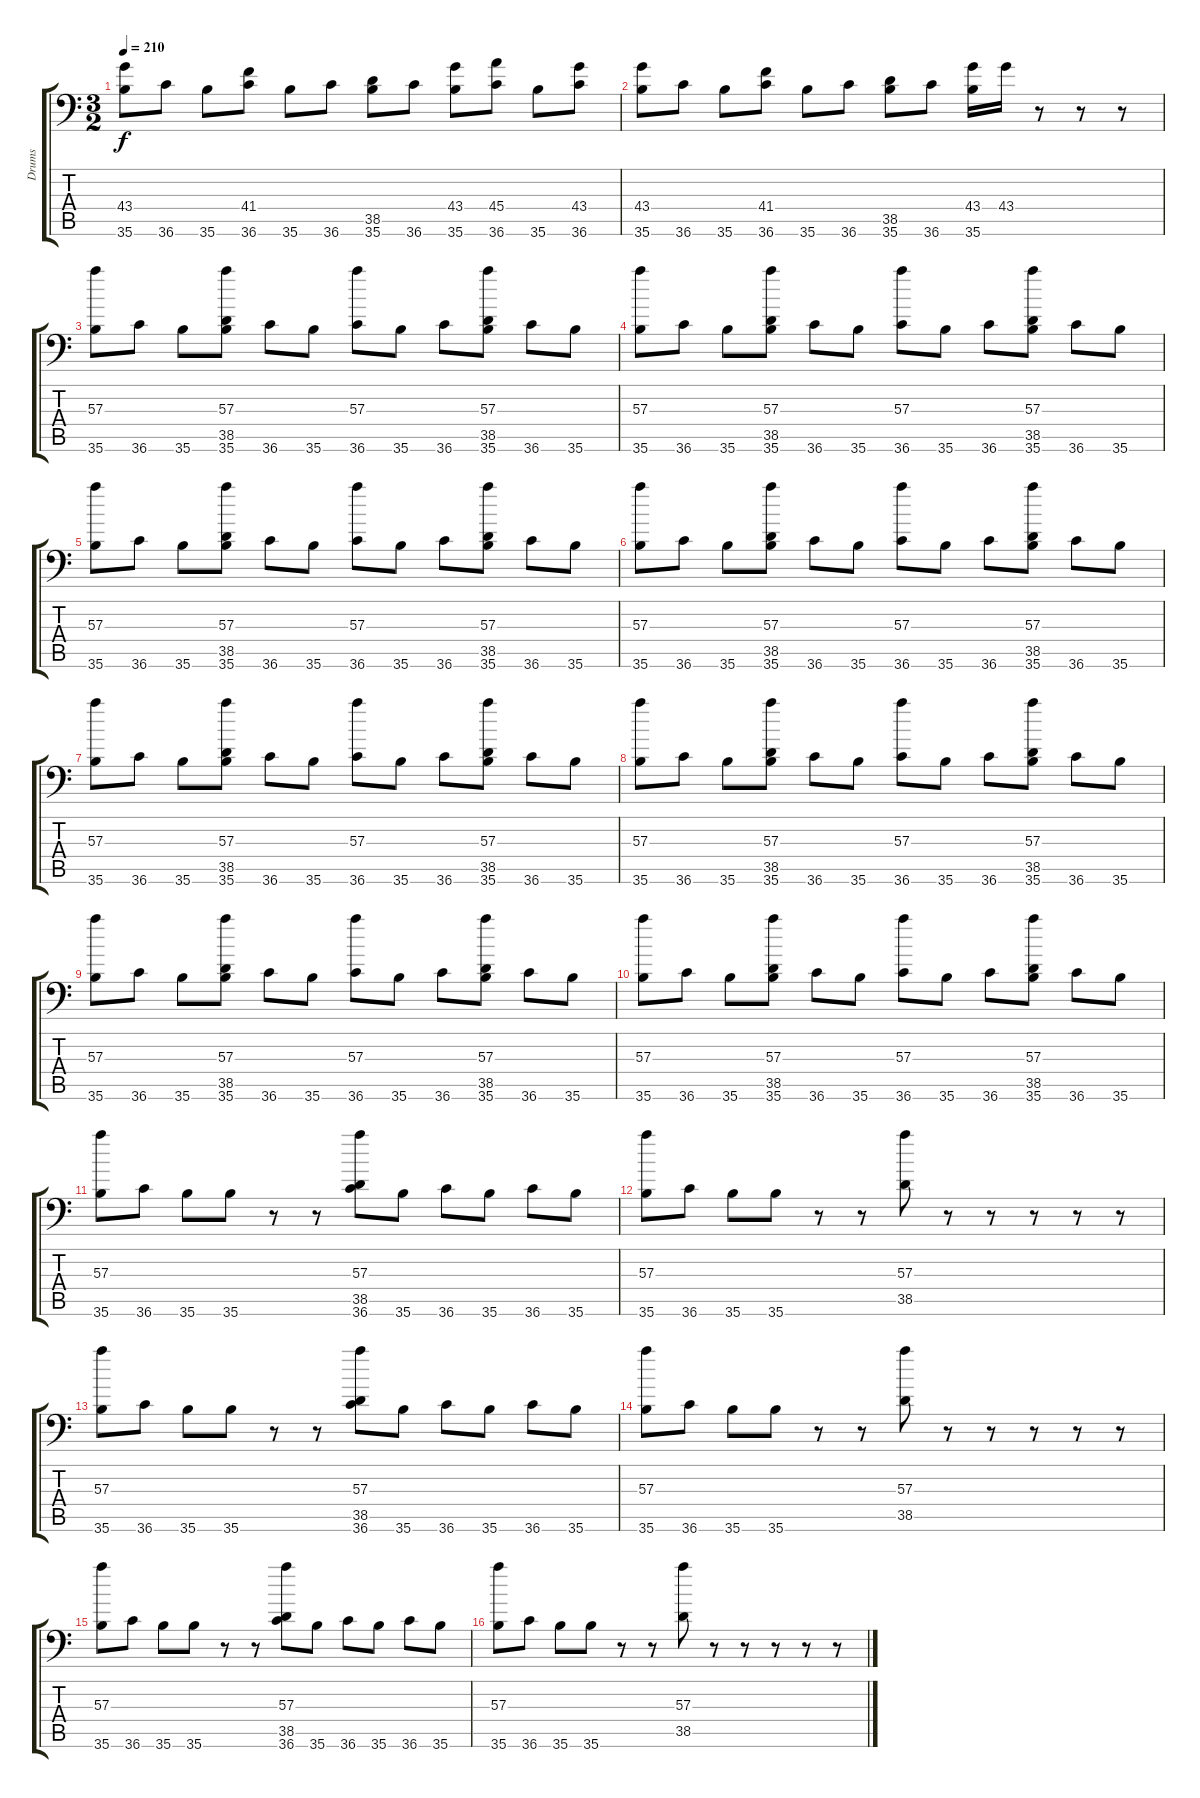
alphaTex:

\track ("Drums" "Drums") {instrument acousticgrandpiano}
\staff {score tabs}
\tuning (C-1 C-1 C-1 C-1 C-1 C-1) {hide}
\ts (3 2)
\tempo 210
\clef f4
\ks c
(43.4 35.6).8{dy f} 36.6.8 35.6.8 (41.4 36.6).8 35.6.8 36.6.8 (38.5 35.6).8 36.6.8 (43.4 35.6).8 (45.4 36.6).8 35.6.8 (43.4 36.6).8 |
(43.4 35.6).8 36.6.8 35.6.8 (41.4 36.6).8 35.6.8 36.6.8 (38.5 35.6).8 36.6.8 (43.4 35.6).16 43.4.16 r.8 r.8 r.8 |
(57.3 35.6).8 36.6.8 35.6.8 (57.3 38.5 35.6).8 36.6.8 35.6.8 (57.3 36.6).8 35.6.8 36.6.8 (57.3 38.5 35.6).8 36.6.8 35.6.8 |
(57.3 35.6).8 36.6.8 35.6.8 (57.3 38.5 35.6).8 36.6.8 35.6.8 (57.3 36.6).8 35.6.8 36.6.8 (57.3 38.5 35.6).8 36.6.8 35.6.8 |
(57.3 35.6).8 36.6.8 35.6.8 (57.3 38.5 35.6).8 36.6.8 35.6.8 (57.3 36.6).8 35.6.8 36.6.8 (57.3 38.5 35.6).8 36.6.8 35.6.8 |
(57.3 35.6).8 36.6.8 35.6.8 (57.3 38.5 35.6).8 36.6.8 35.6.8 (57.3 36.6).8 35.6.8 36.6.8 (57.3 38.5 35.6).8 36.6.8 35.6.8 |
(57.3 35.6).8 36.6.8 35.6.8 (57.3 38.5 35.6).8 36.6.8 35.6.8 (57.3 36.6).8 35.6.8 36.6.8 (57.3 38.5 35.6).8 36.6.8 35.6.8 |
(57.3 35.6).8 36.6.8 35.6.8 (57.3 38.5 35.6).8 36.6.8 35.6.8 (57.3 36.6).8 35.6.8 36.6.8 (57.3 38.5 35.6).8 36.6.8 35.6.8 |
(57.3 35.6).8 36.6.8 35.6.8 (57.3 38.5 35.6).8 36.6.8 35.6.8 (57.3 36.6).8 35.6.8 36.6.8 (57.3 38.5 35.6).8 36.6.8 35.6.8 |
(57.3 35.6).8 36.6.8 35.6.8 (57.3 38.5 35.6).8 36.6.8 35.6.8 (57.3 36.6).8 35.6.8 36.6.8 (57.3 38.5 35.6).8 36.6.8 35.6.8 |
(57.3 35.6).8 36.6.8 35.6.8 35.6.8 r.8 r.8 (57.3 38.5 36.6).8 35.6.8 36.6.8 35.6.8 36.6.8 35.6.8 |
(57.3 35.6).8 36.6.8 35.6.8 35.6.8 r.8 r.8 (57.3 38.5).8 r.8 r.8 r.8 r.8 r.8 |
(57.3 35.6).8 36.6.8 35.6.8 35.6.8 r.8 r.8 (57.3 38.5 36.6).8 35.6.8 36.6.8 35.6.8 36.6.8 35.6.8 |
(57.3 35.6).8 36.6.8 35.6.8 35.6.8 r.8 r.8 (57.3 38.5).8 r.8 r.8 r.8 r.8 r.8 |
(57.3 35.6).8 36.6.8 35.6.8 35.6.8 r.8 r.8 (57.3 38.5 36.6).8 35.6.8 36.6.8 35.6.8 36.6.8 35.6.8 |
(57.3 35.6).8 36.6.8 35.6.8 35.6.8 r.8 r.8 (57.3 38.5).8 r.8 r.8 r.8 r.8 r.8
